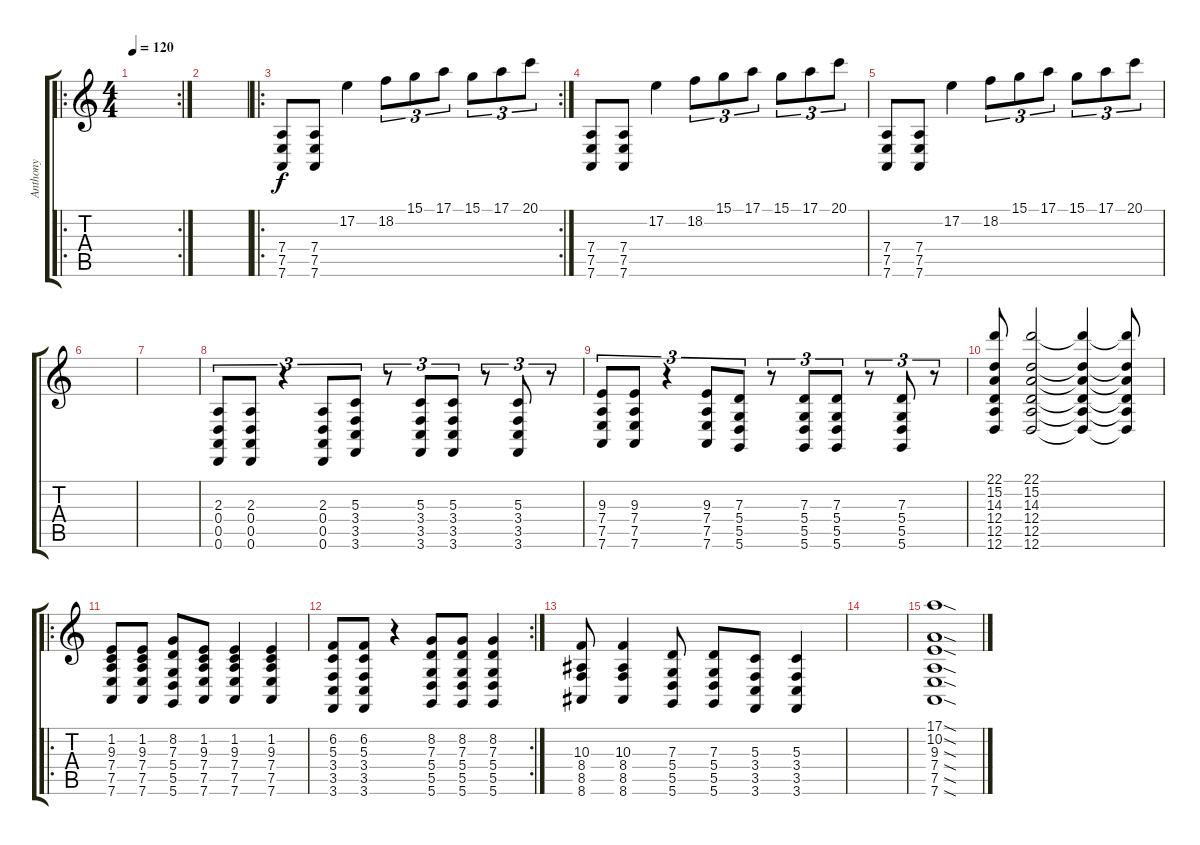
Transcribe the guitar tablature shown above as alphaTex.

\track ("Anthony" "Anthony") {instrument lead2sawtooth}
\staff {score tabs}
\tuning (E4 B3 G3 D3 A2 D2) {hide}
\ro
\rc 2
\ts (4 4)
\tempo 120
\clef g2
\ks c
|
|
\ro
\rc 2
(7.4 7.5 7.6).8 (7.4 7.5 7.6).8 17.2.4 18.2.8{tu (3 2)} 15.1.8{tu (3 2)} 17.1.8{tu (3 2)} 15.1.8{tu (3 2)} 17.1.8{tu (3 2)} 20.1.8{tu (3 2)} |
(7.4 7.5 7.6).8 (7.4 7.5 7.6).8 17.2.4 18.2.8{tu (3 2)} 15.1.8{tu (3 2)} 17.1.8{tu (3 2)} 15.1.8{tu (3 2)} 17.1.8{tu (3 2)} 20.1.8{tu (3 2)} |
(7.4 7.5 7.6).8 (7.4 7.5 7.6).8 17.2.4 18.2.8{tu (3 2)} 15.1.8{tu (3 2)} 17.1.8{tu (3 2)} 15.1.8{tu (3 2)} 17.1.8{tu (3 2)} 20.1.8{tu (3 2)} |
|
|
(2.3 0.4 0.5 0.6).8{tu (3 2)} (2.3 0.4 0.5 0.6).8{tu (3 2)} r.4{tu (3 2)} (2.3 0.4 0.5 0.6).8{tu (3 2)} (5.3 3.4 3.5 3.6).8{tu (3 2)} r.8{tu (3 2)} (5.3 3.4 3.5 3.6).8{tu (3 2)} (5.3 3.4 3.5 3.6).8{tu (3 2)} r.8{tu (3 2)} (5.3 3.4 3.5 3.6).8{tu (3 2)} r.8{tu (3 2)} |
(9.3 7.4 7.5 7.6).8{tu (3 2)} (9.3 7.4 7.5 7.6).8{tu (3 2)} r.4{tu (3 2)} (9.3 7.4 7.5 7.6).8{tu (3 2)} (7.3 5.4 5.5 5.6).8{tu (3 2)} r.8{tu (3 2)} (7.3 5.4 5.5 5.6).8{tu (3 2)} (7.3 5.4 5.5 5.6).8{tu (3 2)} r.8{tu (3 2)} (7.3 5.4 5.5 5.6).8{tu (3 2)} r.8{tu (3 2)} |
(22.1 15.2 14.3 12.4 12.5 12.6).8 (22.1 15.2 14.3 12.4 12.5 12.6).2 (22.1{t} 15.2{t} 14.3{t} 12.4{t} 12.5{t} 12.6{t}).4 (22.1{t} 15.2{t} 14.3{t} 12.4{t} 12.5{t} 12.6{t}).8 |
\ro
(1.2 9.3 7.4 7.5 7.6).8 (1.2 9.3 7.4 7.5 7.6).8 (8.2 7.3 5.4 5.5 5.6).8 (1.2 9.3 7.4 7.5 7.6).8 (1.2 9.3 7.4 7.5 7.6).4 (1.2 9.3 7.4 7.5 7.6).4 |
\rc 2
(6.2 5.3 3.4 3.5 3.6).8 (6.2 5.3 3.4 3.5 3.6).8 r.4 (8.2 7.3 5.4 5.5 5.6).8 (8.2 7.3 5.4 5.5 5.6).8 (8.2 7.3 5.4 5.5 5.6).4 |
(10.3 8.4 8.5 8.6).8 (10.3 8.4 8.5 8.6).4 (7.3 5.4 5.5 5.6).8 (7.3 5.4 5.5 5.6).8 (5.3 3.4 3.5 3.6).8 (5.3 3.4 3.5 3.6).4 |
|
(17.1{sod} 10.2{sod} 9.3{sod} 7.4{sod} 7.5{sod} 7.6{sod}).1
